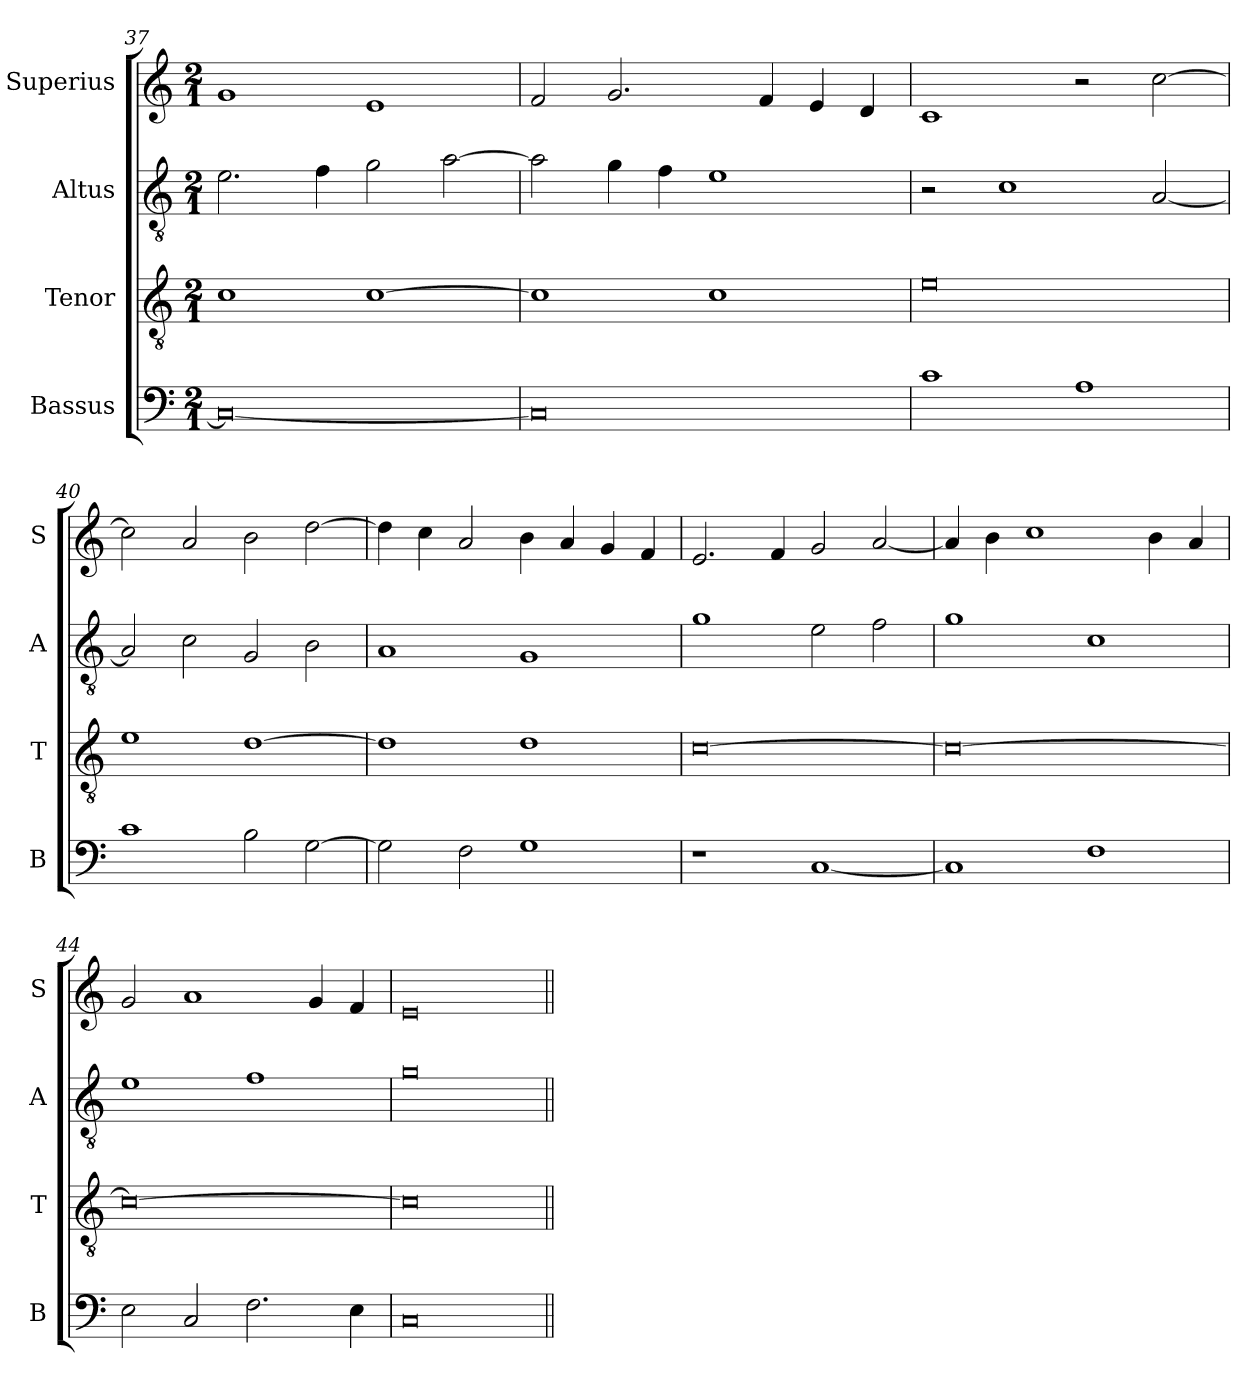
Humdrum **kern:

**kern	**kern	**kern	**kern
*part4	*part3	*part2	*part1
*staff4	*staff3	*staff2	*staff1
*I"Bassus	*I"Tenor	*I"Altus	*I"Superius
*I'B	*I'T	*I'A	*I'S
*clefF4	*clefGv2	*clefGv2	*clefG2
*k[]	*k[]	*k[]	*k[]
*M2/1	*M2/1	*M2/1	*M2/1
=37	=37	=37	=37
0C_	1c	2.e\	1g
.	.	4f\	.
.	[1c	2g\	1e
.	.	[2a\	.
=38	=38	=38	=38
0C]	1c]	2a\]	2f/
.	.	4g\	2.g/
.	.	4f\	.
.	1c	1e	.
.	.	.	4f/
.	.	.	4e/
.	.	.	4d/
=39	=39	=39	=39
1c	0e	2r	1c
.	.	1c	.
1A	.	.	2r
.	.	[2A/	[2cc\
=40	=40	=40	=40
1c	1e	2A/]	2cc\]
.	.	2c\	2a/
2B\	[1d	2G/	2b\
[2G\	.	2B\	[2dd\
=41	=41	=41	=41
2G\]	1d]	1A	4dd\]
.	.	.	4cc\
2F\	.	.	2a/
1G	1d	1G	4b\
.	.	.	4a/
.	.	.	4g/
.	.	.	4f/
=42	=42	=42	=42
1r	[0c	1g	2.e/
.	.	.	4f/
[1C	.	2e\	2g/
.	.	2f\	[2a/
=43	=43	=43	=43
1C]	0c_	1g	4a/]
.	.	.	4b\
.	.	.	1cc
1F	.	1c	.
.	.	.	4b\
.	.	.	4a/
=44	=44	=44	=44
2E\	0c_	1e	2g/
2C/	.	.	1a
2.F\	.	1f	.
.	.	.	4g/
4E\	.	.	4f/
=45	=45	=45	=45
0C	0c]	0g	0e
=||	=||	=||	=||
*-	*-	*-	*-
